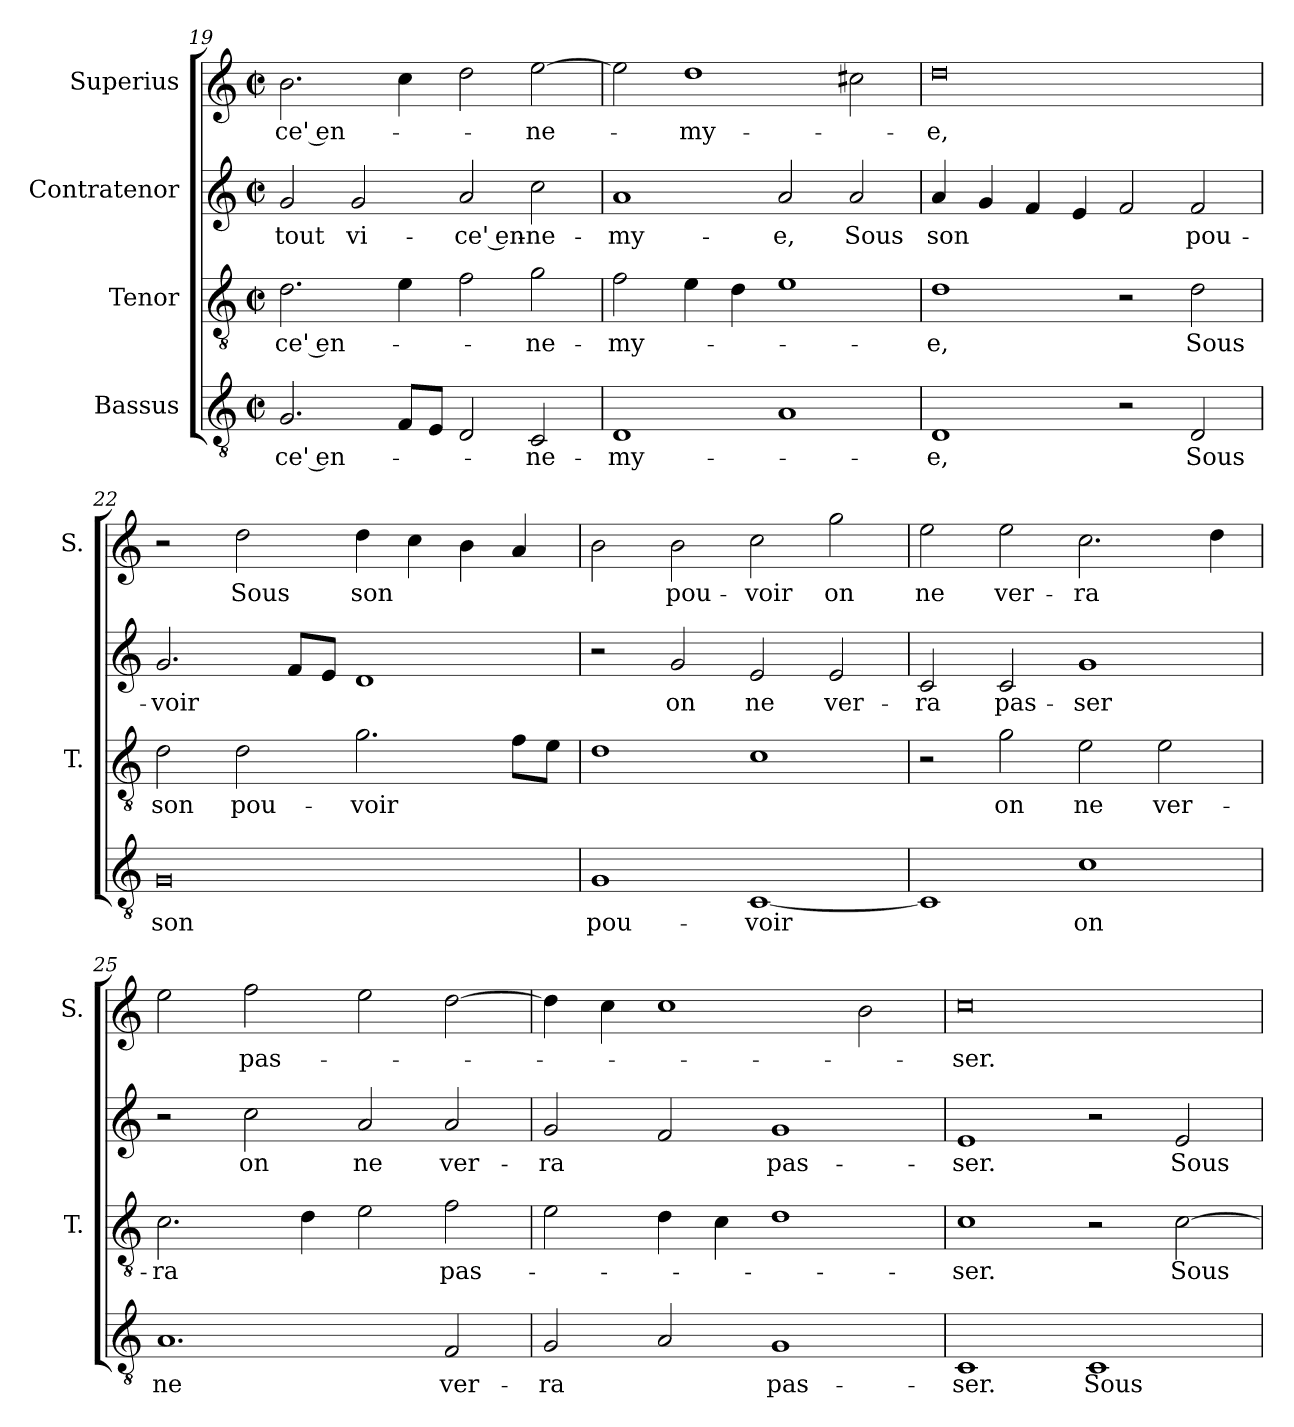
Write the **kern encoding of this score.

**kern	**text	**kern	**text	**kern	**text	**kern	**text
*part4	*part4	*part3	*part3	*part2	*part2	*part1	*part1
*staff4	*staff4	*staff3	*staff3	*staff2	*staff2	*staff1	*staff1
*I"Bassus	*	*I"Tenor	*	*I"Contratenor	*	*I"Superius	*
*	*	*I'T.	*	*	*	*I'S.	*
!!LO:PB:g=z
*clefGv2	*	*clefGv2	*	*clefG2	*	*clefG2	*
*k[]	*	*k[]	*	*k[]	*	*k[]	*
*C:	*	*C:	*	*C:	*	*C:	*
*M2/2	*	*M2/2	*	*M2/2	*	*M2/2	*
*met(c|)	*	*met(c|)	*	*met(c|)	*	*met(c|)	*
=19	=19	=19	=19	=19	=19	=19	=19
2.G/	-ce' en-	2.d\	-ce' en-	2g/	tout	2.b\	-ce' en-
.	.	.	.	2g/	vi-	.	.
8F/L	.	4e\	.	.	.	4cc\	.
8E/J	.	.	.	.	.	.	.
2D/	.	2f\	.	2a/	-ce' en-	2dd\	.
2C/	-ne-	2g\	-ne-	2cc\	-ne-	[2ee\	-ne-
=20	=20	=20	=20	=20	=20	=20	=20
1D/	-my-	2f\	-my-	1a/	-my-	2ee\]	.
.	.	4e\	.	.	.	1dd\	-my-
.	.	4d\	.	.	.	.	.
1A/	.	1e\	.	2a/	-e,	.	.
.	.	.	.	2a/	Sous	2cc#X\	.
=21	=21	=21	=21	=21	=21	=21	=21
1D/	-e,	1d\	-e,	4a/	son	0dd\	-e,
.	.	.	.	4g/	.	.	.
.	.	.	.	4f/	.	.	.
.	.	.	.	4e/	.	.	.
2r	.	2r	.	2f/	.	.	.
2D/	Sous	2d\	Sous	2f/	pou-	.	.
=22	=22	=22	=22	=22	=22	=22	=22
0G/	son	2d\	son	2.g/	-voir	2r	.
.	.	2d\	pou-	.	.	2dd\	Sous
.	.	.	.	8f/L	.	.	.
.	.	.	.	8e/J	.	.	.
.	.	2.g\	-voir	1d/	.	4dd\	son
.	.	.	.	.	.	4cc\	.
.	.	.	.	.	.	4b\	.
.	.	8f\L	.	.	.	4a/	.
.	.	8e\J	.	.	.	.	.
=23	=23	=23	=23	=23	=23	=23	=23
1G/	pou-	1d\	.	2r	.	2b\	.
.	.	.	.	2g/	on	2b\	pou-
[1C/	-voir	1c\	.	2e/	ne	2cc\	-voir
.	.	.	.	2e/	ver-	2gg\	on
!!LO:LB:g=z
=24	=24	=24	=24	=24	=24	=24	=24
1C/]	.	2r	.	2c/	-ra	2ee\	ne
.	.	2g\	on	2c/	pas-	2ee\	ver-
1c\	on	2e\	ne	1g/	-ser	2.cc\	-ra
.	.	2e\	ver-	.	.	.	.
.	.	.	.	.	.	4dd\	.
=25	=25	=25	=25	=25	=25	=25	=25
1.A/	ne	2.c\	-ra	2r	.	2ee\	.
.	.	.	.	2cc\	on	2ff\	pas-
.	.	4d\	.	.	.	.	.
.	.	2e\	.	2a/	ne	2ee\	.
2F/	ver-	2f\	pas-	2a/	ver-	[2dd\	.
=26	=26	=26	=26	=26	=26	=26	=26
2G/	-ra	2e\	.	2g/	-ra	4dd\]	.
.	.	.	.	.	.	4cc\	.
2A/	.	4d\	.	2f/	.	1cc\	.
.	.	4c\	.	.	.	.	.
1G/	pas-	1d\	.	1g/	pas-	.	.
.	.	.	.	.	.	2b\	.
=27	=27	=27	=27	=27	=27	=27	=27
1C/	-ser.	1c\	-ser.	1e/	-ser.	0cc\	-ser.
1C/	Sous	2r	.	2r	.	.	.
.	.	[2c\	Sous	2e/	Sous	.	.
=	=	=	=	=	=	=	=
*-	*-	*-	*-	*-	*-	*-	*-
